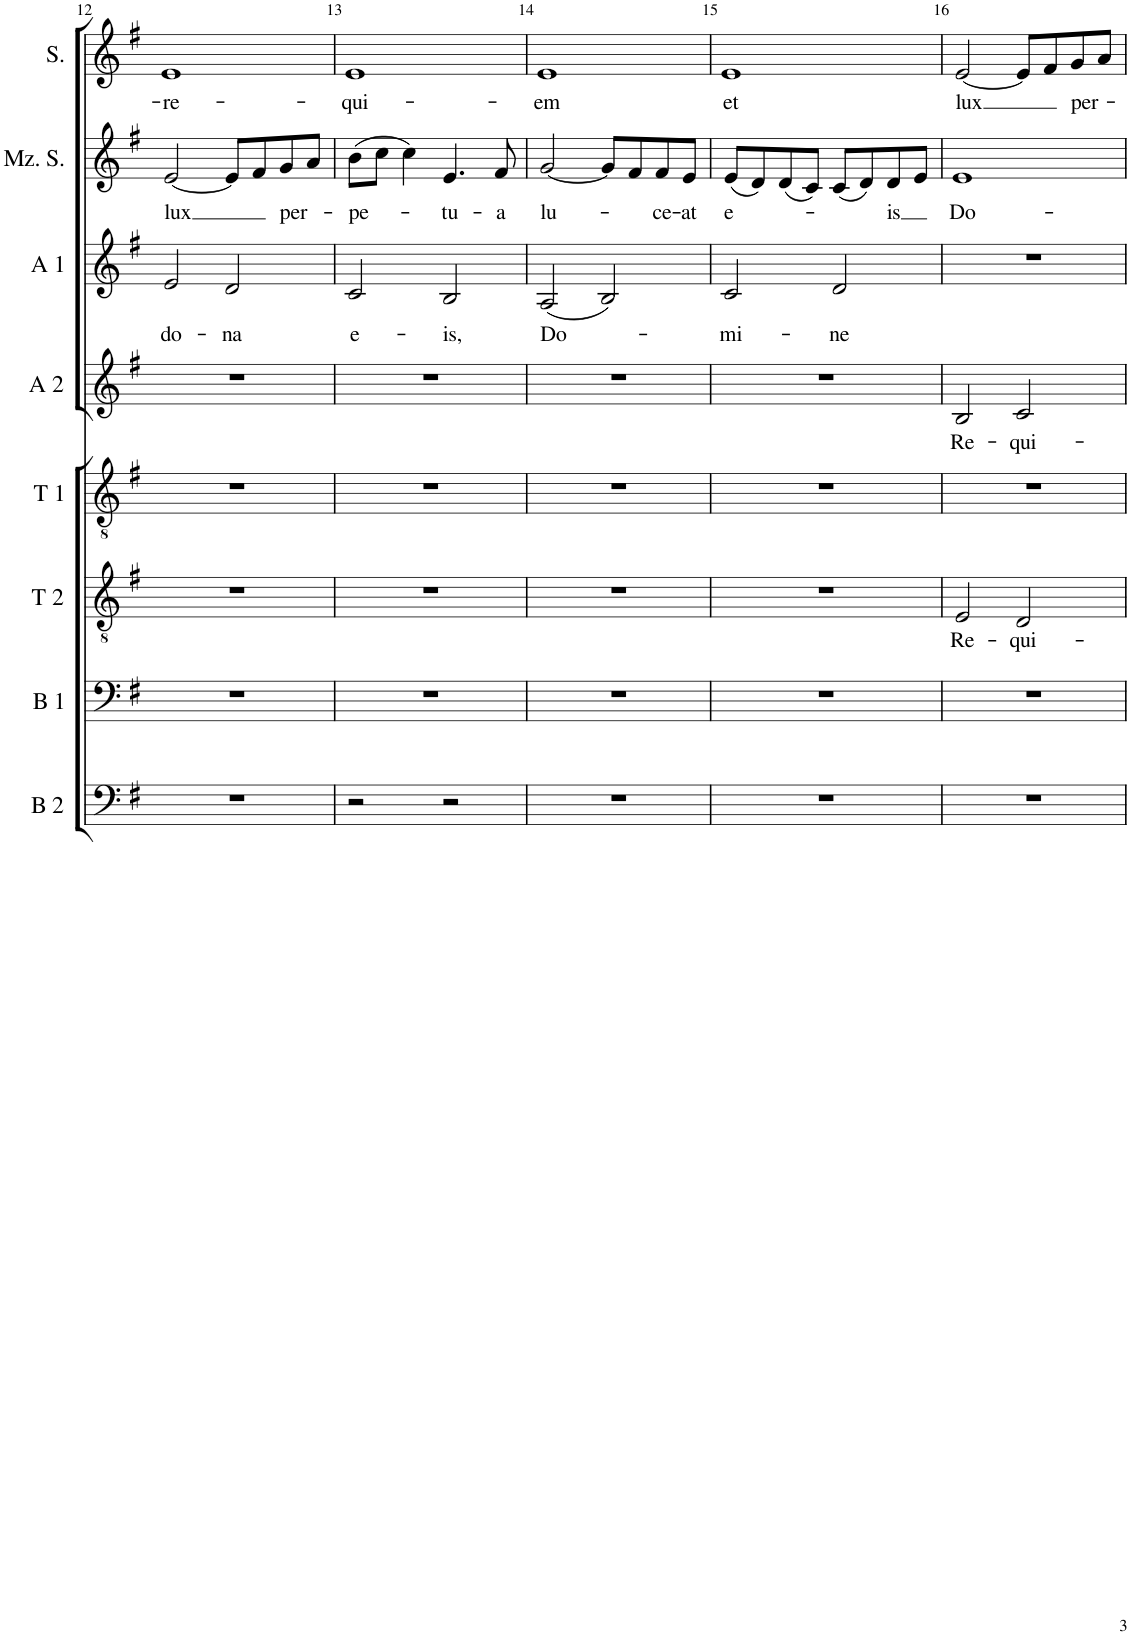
**kern	**kern	**kern	**text	**kern	**kern	**text	**kern	**text	**kern	**text	**kern	**text
*part8	*part7	*part6	*part6	*part5	*part4	*part4	*part3	*part3	*part2	*part2	*part1	*part1
*staff8	*staff7	*staff6	*staff6	*staff5	*staff4	*staff4	*staff3	*staff3	*staff2	*staff2	*staff1	*staff1
*I"Bass 2	*I"Bass 1	*I"Tenor 2	*	*I"Tenor 1	*I"Alto 2	*	*I"Alto 1	*	*I"Mezzo-soprano	*	*I"Soprano	*
*I'B 2	*I'B 1	*I'T 2	*	*I'T 1	*I'A 2	*	*I'A 1	*	*I'Mz. S.	*	*I'S.	*
!!LO:PB:g=z
*clefF4	*clefF4	*clefGv2	*	*clefGv2	*clefG2	*	*clefG2	*	*clefG2	*	*clefG2	*
*k[f#]	*k[f#]	*k[f#]	*	*k[f#]	*k[f#]	*	*k[f#]	*	*k[f#]	*	*k[f#]	*
*M4/4	*M4/4	*M4/4	*	*M4/4	*M4/4	*	*M4/4	*	*M4/4	*	*M4/4	*
=12	=12	=12	=12	=12	=12	=12	=12	=12	=12	=12	=12	=12
!	!	!	!	!	!	!	!	!LO:LY:b	!	!LO:LY:b	!	!LO:LY:b
1r	1r	1r	.	1r	1r	.	2e/	do-	[2e/	lux	1e	-re-
!	!	!	!	!	!	!	!	!LO:LY:b	!	!	!	!
.	.	.	.	.	.	.	2d/	-na	8e/L]	.	.	.
.	.	.	.	.	.	.	.	.	8f#/	.	.	.
!	!	!	!	!	!	!	!	!	!	!LO:LY:b	!	!
.	.	.	.	.	.	.	.	.	8g/	per-	.	.
.	.	.	.	.	.	.	.	.	8a/J	.	.	.
=13	=13	=13	=13	=13	=13	=13	=13	=13	=13	=13	=13	=13
!	!	!	!	!	!	!	!	!LO:LY:b	!	!LO:LY:b	!	!LO:LY:b
2r	1r	1r	.	1r	1r	.	2c/	e-	(8b\L	-pe-	1e	-qui-
.	.	.	.	.	.	.	.	.	8cc\J	.	.	.
.	.	.	.	.	.	.	.	.	4cc\)	.	.	.
!	!	!	!	!	!	!	!	!LO:LY:b	!	!LO:LY:b	!	!
2r	.	.	.	.	.	.	2B/	-is,	4.e/	-tu-	.	.
!	!	!	!	!	!	!	!	!	!	!LO:LY:b	!	!
.	.	.	.	.	.	.	.	.	8f#/	-a	.	.
=14	=14	=14	=14	=14	=14	=14	=14	=14	=14	=14	=14	=14
!	!	!	!	!	!	!	!	!LO:LY:b	!	!LO:LY:b	!	!LO:LY:b
1r	1r	1r	.	1r	1r	.	(2A/	Do-	[2g/	lu-	1e	-em
.	.	.	.	.	.	.	2B/)	.	8g/L]	.	.	.
.	.	.	.	.	.	.	.	.	8f#/	.	.	.
!	!	!	!	!	!	!	!	!	!	!LO:LY:b	!	!
.	.	.	.	.	.	.	.	.	8f#/	-ce-	.	.
!	!	!	!	!	!	!	!	!	!	!LO:LY:b	!	!
.	.	.	.	.	.	.	.	.	8e/J	-at	.	.
=15	=15	=15	=15	=15	=15	=15	=15	=15	=15	=15	=15	=15
!	!	!	!	!	!	!	!	!LO:LY:b	!	!LO:LY:b	!	!LO:LY:b
1r	1r	1r	.	1r	1r	.	2c/	-mi-	(8e/L	e-	1e	et
.	.	.	.	.	.	.	.	.	8d/)	.	.	.
.	.	.	.	.	.	.	.	.	(8d/	.	.	.
.	.	.	.	.	.	.	.	.	8c/J)	.	.	.
!	!	!	!	!	!	!	!	!LO:LY:b	!	!	!	!
.	.	.	.	.	.	.	2d/	-ne	(8c/L	.	.	.
.	.	.	.	.	.	.	.	.	8d/)	.	.	.
!	!	!	!	!	!	!	!	!	!	!LO:LY:b	!	!
.	.	.	.	.	.	.	.	.	8d/	-is	.	.
.	.	.	.	.	.	.	.	.	8e/J	.	.	.
=16	=16	=16	=16	=16	=16	=16	=16	=16	=16	=16	=16	=16
!	!	!	!LO:LY:b	!	!	!LO:LY:b	!	!	!	!LO:LY:b	!	!LO:LY:b
1r	1r	2E/	Re-	1r	2B/	Re-	1r	.	1e	Do-	[2e/	lux
!	!	!	!LO:LY:b	!	!	!LO:LY:b	!	!	!	!	!	!
.	.	2D/	-qui-	.	2c/	-qui-	.	.	.	.	8e/L]	.
.	.	.	.	.	.	.	.	.	.	.	8f#/	.
!	!	!	!	!	!	!	!	!	!	!	!	!LO:LY:b
.	.	.	.	.	.	.	.	.	.	.	8g/	per-
.	.	.	.	.	.	.	.	.	.	.	8a/J	.
=	=	=	=	=	=	=	=	=	=	=	=	=
*-	*-	*-	*-	*-	*-	*-	*-	*-	*-	*-	*-	*-
